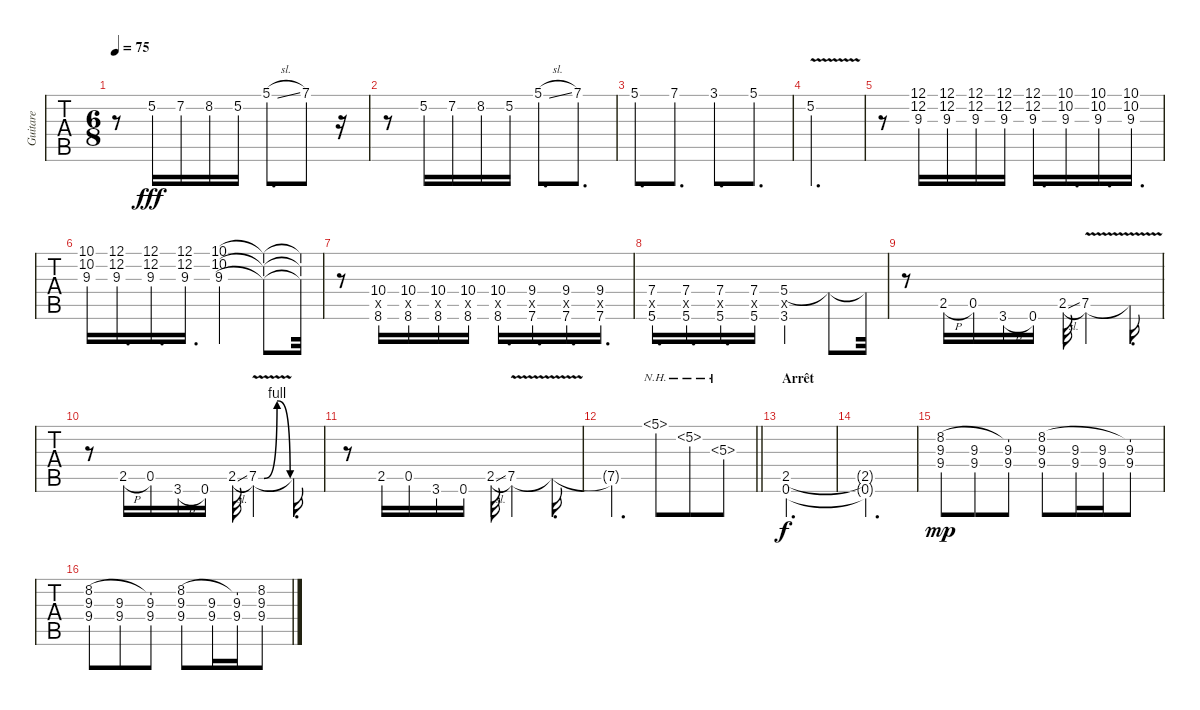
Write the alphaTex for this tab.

\track ("Guitare" "Guitare") {solo instrument overdrivenguitar}
\staff {tabs}
\tuning (E4 B3 G3 D3 A2 E2) {hide}
\ts (6 8)
\tempo 75
\clef g2
\ks c
r.8{dy fff} 5.2.16 7.2.16 8.2.16 5.2.16 5.1{sl}.8{d} 7.1.8 r.16 |
r.8 5.2.16 7.2.16 8.2.16 5.2.16 5.1{sl}.8{d} 7.1.8{d} |
5.1.8{d} 7.1.8{d} 3.1.8{d} 5.1.8{d} |
5.2{v}.2{d} |
r.8 (12.1 12.2 9.3).16 (12.1 12.2 9.3).16 (12.1 12.2 9.3).16 (12.1 12.2 9.3).16 (12.1 12.2 9.3).16{d} (10.1 10.2 9.3).16{d} (10.1 10.2 9.3).16{d} (10.1 10.2 9.3).16{d} |
(10.1 10.2 9.3).16 (12.1 12.2 9.3).16{d} (12.1 12.2 9.3).16{d} (12.1 12.2 9.3).16{d} (10.1 10.2 9.3).4 (10.1{t} 10.2{t} 9.3{t}).8 (10.1{t} 10.2{t} 9.3{t}).32 |
r.8 (10.4 0.5{x} 8.6).16 (10.4 0.5{x} 8.6).16 (10.4 0.5{x} 8.6).16 (10.4 0.5{x} 8.6).16 (10.4 0.5{x} 8.6).16{d} (9.4 0.5{x} 7.6).16{d} (9.4 0.5{x} 7.6).16{d} (9.4 0.5{x} 7.6).16{d} |
(7.4 0.5{x} 5.6).16{d} (7.4 0.5{x} 5.6).16{d} (7.4 0.5{x} 5.6).16{d} (7.4 0.5{x} 5.6).16 (5.4 0.5{x} 3.6).4 5.4{t}.8 5.4{t}.32 |
r.8 2.5{h}.16 0.5.16 3.6{h}.16 0.6.16 2.5{sl}.32 7.5{v}.4 7.5{t}.16{d} |
r.8 2.5{h}.16 0.5.16 3.6{h}.16 0.6.16 2.5{sl}.32 7.5{be (custom 0 0 5 0 17 4 29 0 60 0) v}.4 7.5{t}.16{d} |
r.8 2.5.16 0.5.16 3.6.16 0.6.16 2.5{sl}.32 7.5{v}.4 7.5{t}.16{d} |
\barLineRight lightlight
7.5{t}.4{d} 5.1{nh}.8 5.2{nh}.8 5.3{nh}.8 |
\section ("" "Arrêt")
(2.5 0.6).2{d dy f} |
(2.5{t} 0.6{t}).2{d} |
(8.2 9.3 9.4).8{dy mp instrument overdrivenguitar} (9.3 9.4).8 (8.2{t} 9.3 9.4).8 (8.2 9.3 9.4).8 (9.3 9.4).16 (9.3 9.4).16 (8.2{t} 9.3 9.4).8 |
(8.2 9.3 9.4).8 (9.3 9.4).8 (8.2{t} 9.3 9.4).8 (8.2 9.3 9.4).8 (9.3 9.4).16 (8.2{t} 9.3 9.4).16 (8.2 9.3 9.4).8
